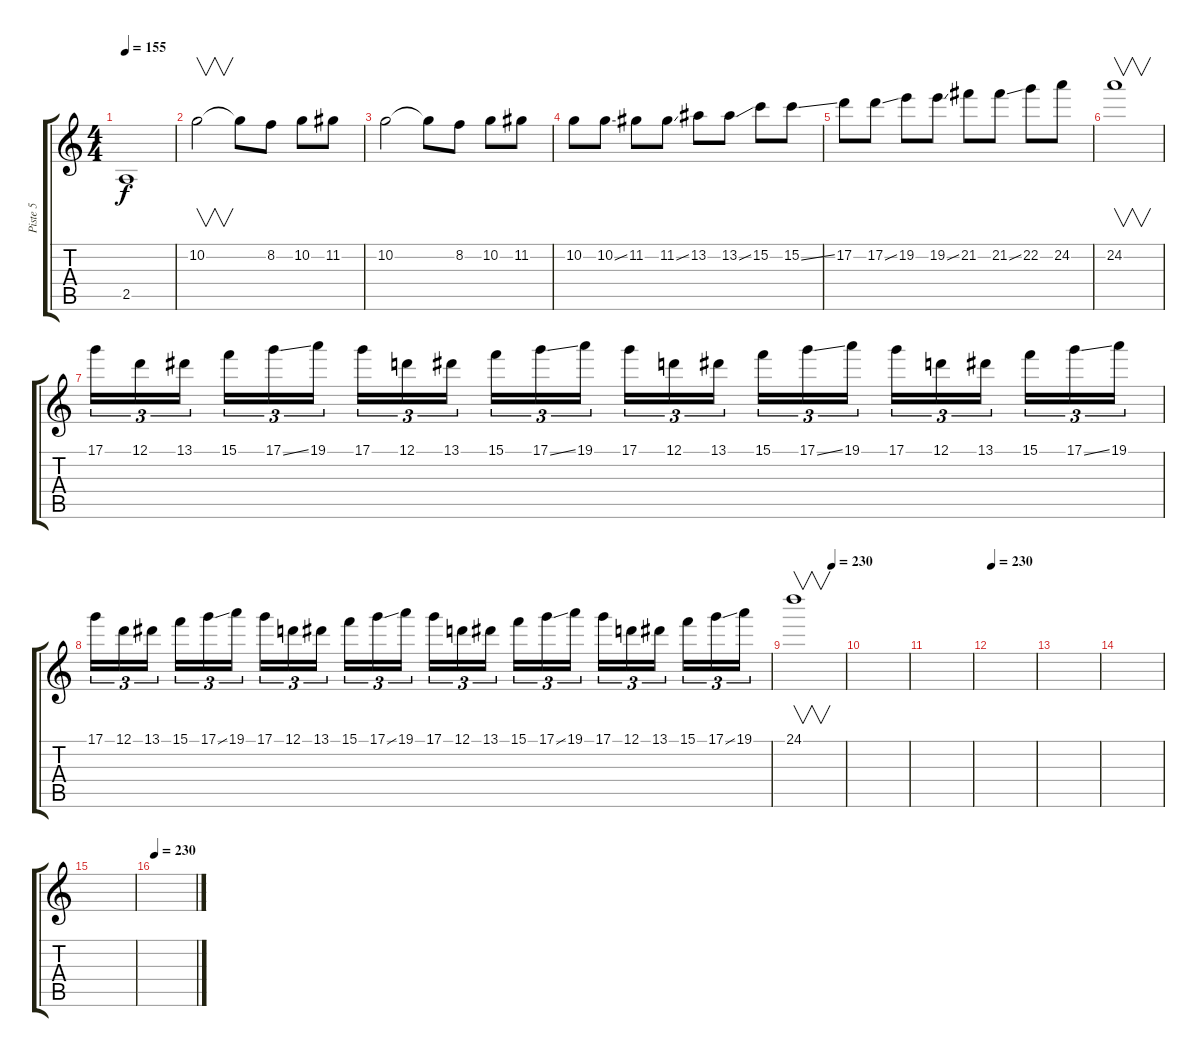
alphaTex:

\track ("Piste 5" "Piste 5") {instrument distortionguitar}
\staff {score tabs}
\tuning (D4 A3 F3 C3 G2 D2) {hide}
\ts (4 4)
\tempo 155
\clef g2
\ks c
2.5.1{dy f} |
10.2.2{v} 10.2{t}.8 8.2.8 10.2.8 11.2.8 |
10.2.2 10.2{t}.8 8.2.8 10.2.8 11.2.8 |
10.2.8 10.2{ss}.8 11.2.8 11.2{ss}.8 13.2.8 13.2{ss}.8 15.2.8 15.2{ss}.8 |
17.2.8 17.2{ss}.8 19.2.8 19.2{ss}.8 21.2.8 21.2{ss}.8 22.2.8 24.2.8 |
24.2.1{v} |
17.1.16{tu (3 2)} 12.1.16{tu (3 2)} 13.1.16{tu (3 2)} 15.1.16{tu (3 2)} 17.1{ss}.16{tu (3 2)} 19.1.16{tu (3 2)} 17.1.16{tu (3 2)} 12.1.16{tu (3 2)} 13.1.16{tu (3 2)} 15.1.16{tu (3 2)} 17.1{ss}.16{tu (3 2)} 19.1.16{tu (3 2)} 17.1.16{tu (3 2)} 12.1.16{tu (3 2)} 13.1.16{tu (3 2)} 15.1.16{tu (3 2)} 17.1{ss}.16{tu (3 2)} 19.1.16{tu (3 2)} 17.1.16{tu (3 2)} 12.1.16{tu (3 2)} 13.1.16{tu (3 2)} 15.1.16{tu (3 2)} 17.1{ss}.16{tu (3 2)} 19.1.16{tu (3 2)} |
17.1.16{tu (3 2)} 12.1.16{tu (3 2)} 13.1.16{tu (3 2)} 15.1.16{tu (3 2)} 17.1{ss}.16{tu (3 2)} 19.1.16{tu (3 2)} 17.1.16{tu (3 2)} 12.1.16{tu (3 2)} 13.1.16{tu (3 2)} 15.1.16{tu (3 2)} 17.1{ss}.16{tu (3 2)} 19.1.16{tu (3 2)} 17.1.16{tu (3 2)} 12.1.16{tu (3 2)} 13.1.16{tu (3 2)} 15.1.16{tu (3 2)} 17.1{ss}.16{tu (3 2)} 19.1.16{tu (3 2)} 17.1.16{tu (3 2)} 12.1.16{tu (3 2)} 13.1.16{tu (3 2)} 15.1.16{tu (3 2)} 17.1{ss}.16{tu (3 2)} 19.1.16{tu (3 2)} |
\tempo (230 0.75)
24.1.1{v} |
|
|
\tempo 230
|
|
|
|
\tempo 230
